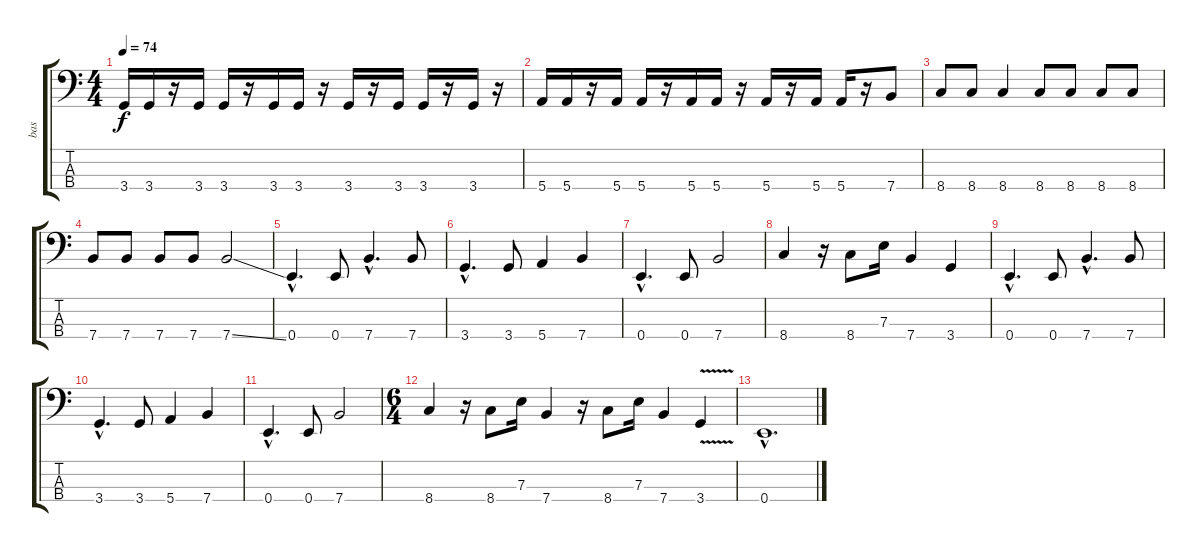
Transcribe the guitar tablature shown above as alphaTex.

\track ("bas" "bas") {instrument electricbassfinger}
\staff {score tabs}
\tuning (G2 D2 A1 E1) {hide}
\ts (4 4)
\tempo 74
\clef f4
\ks c
3.4.16{dy f} 3.4.16 r.16 3.4.16 3.4.16 r.16 3.4.16 3.4.16 r.16 3.4.16 r.16 3.4.16 3.4.16 r.16 3.4.16 r.16 |
5.4.16 5.4.16 r.16 5.4.16 5.4.16 r.16 5.4.16 5.4.16 r.16 5.4.16 r.16 5.4.16 5.4.16 r.16 7.4.8 |
8.4.8 8.4.8 8.4.4 8.4.8 8.4.8 8.4.8 8.4.8 |
7.4.8 7.4.8 7.4.8 7.4.8 7.4{ss}.2 |
0.4{hac}.4{d} 0.4.8 7.4{hac}.4{d} 7.4.8 |
3.4{hac}.4{d} 3.4.8 5.4.4 7.4.4 |
0.4{hac}.4{d} 0.4.8 7.4.2 |
8.4.4 r.16 8.4.8 7.3.16 7.4.4 3.4.4 |
0.4{hac}.4{d} 0.4.8 7.4{hac}.4{d} 7.4.8 |
3.4{hac}.4{d} 3.4.8 5.4.4 7.4.4 |
0.4{hac}.4{d} 0.4.8 7.4.2 |
\ts (6 4)
8.4.4 r.16 8.4.8 7.3.16 7.4.4 r.16 8.4.8 7.3.16 7.4.4 3.4{v}.4 |
0.4{hac}.1{d}
